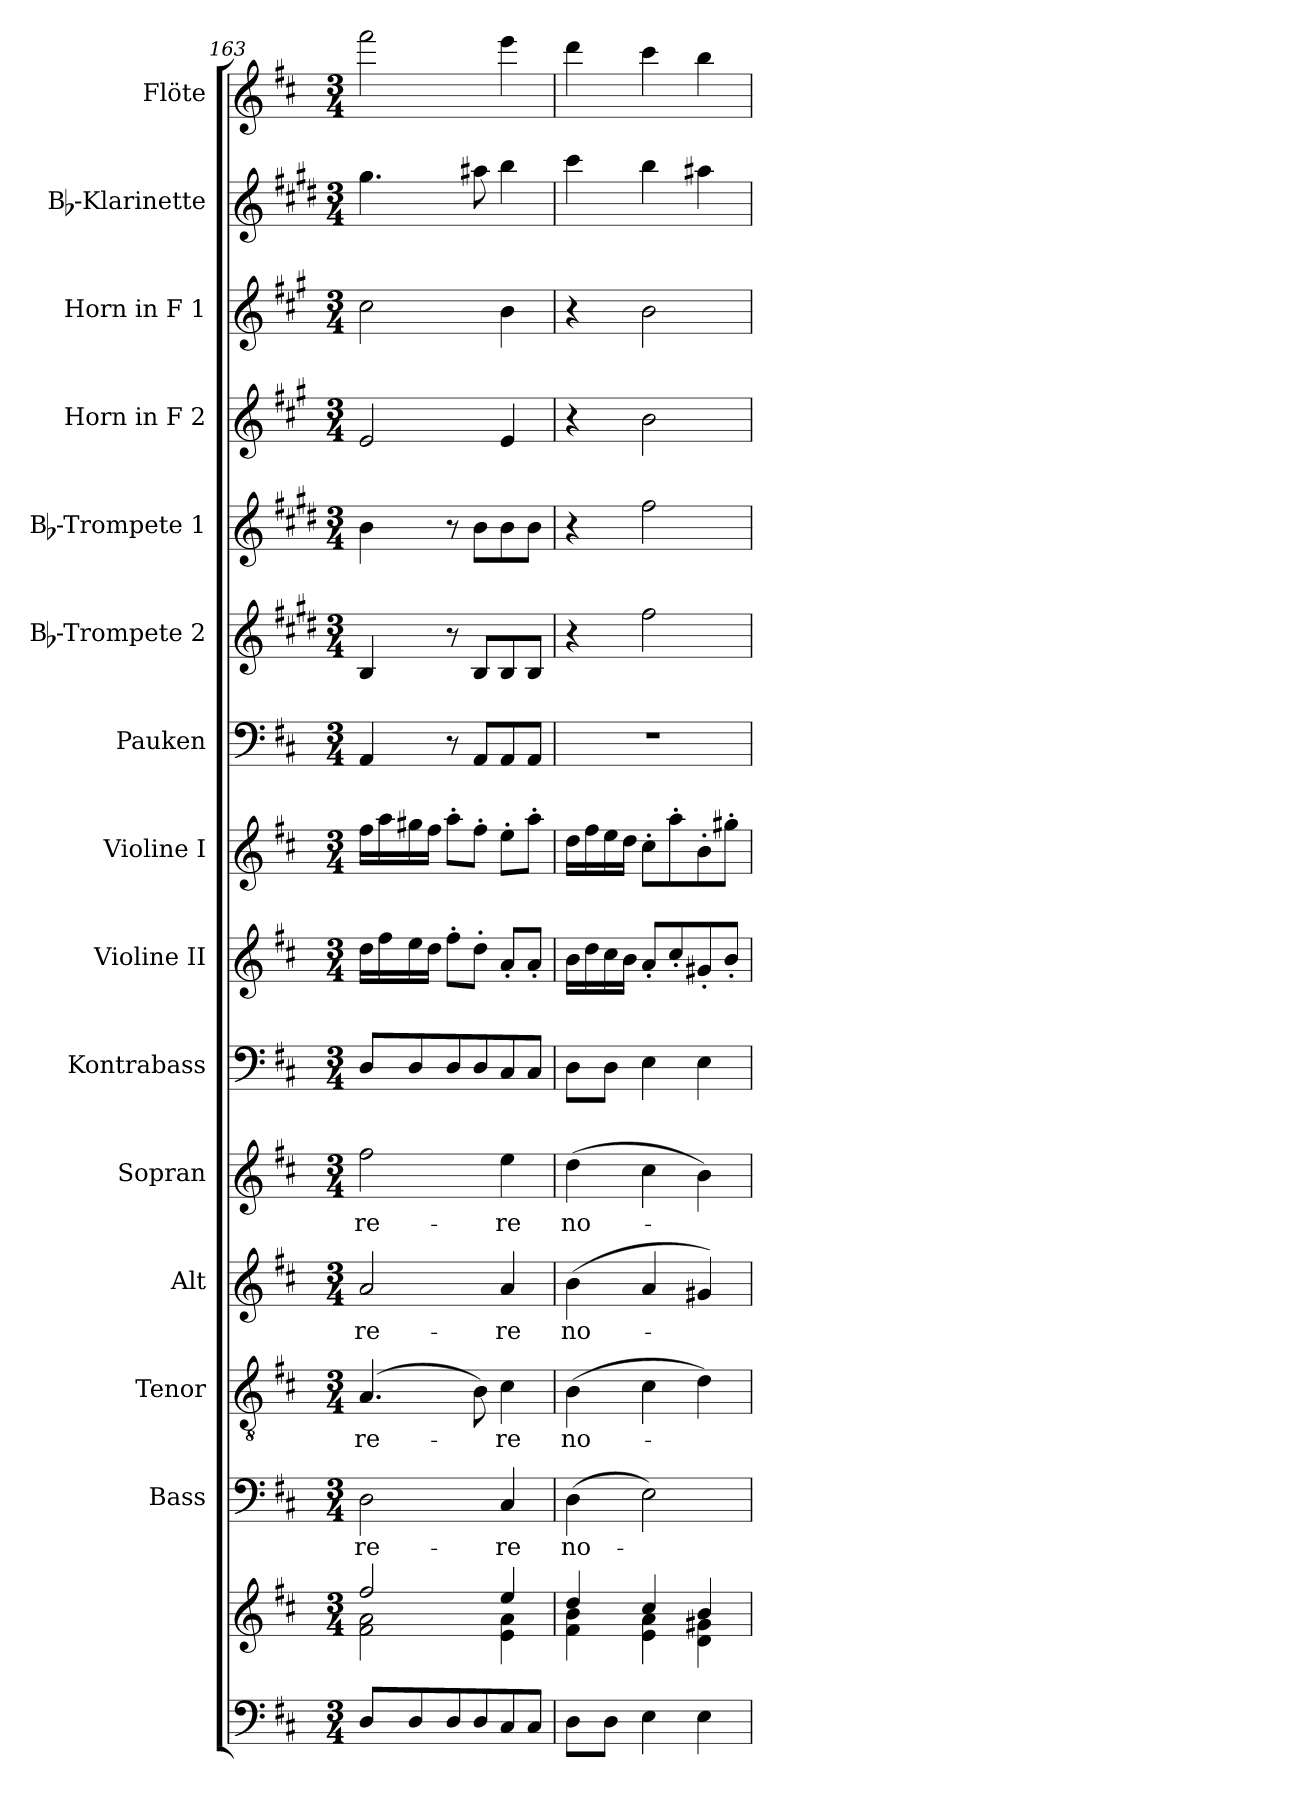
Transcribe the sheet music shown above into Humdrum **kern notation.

**kern	**kern	**kern	**text	**kern	**text	**kern	**text	**kern	**text	**kern	**kern	**kern	**kern	**kern	**kern	**kern	**kern	**kern	**kern
*part15	*part15	*part14	*part14	*part13	*part13	*part12	*part12	*part11	*part11	*part10	*part9	*part8	*part7	*part6	*part5	*part4	*part3	*part2	*part1
*staff16	*staff15	*staff14	*staff14	*staff13	*staff13	*staff12	*staff12	*staff11	*staff11	*staff10	*staff9	*staff8	*staff7	*staff6	*staff5	*staff4	*staff3	*staff2	*staff1
*	*	*I"Bass	*	*I"Tenor	*	*I"Alt	*	*I"Sopran	*	*I"Kontrabass	*I"Violine II	*I"Violine I	*I"Pauken	*I"Bb-Trompete 2	*I"Bb-Trompete 1	*I"Horn in F 2	*I"Horn in F 1	*I"Bb-Klarinette	*I"Flöte
*	*	*I'B.	*	*I'T.	*	*I'A.	*	*I'S.	*	*I'Kb.	*I'Vl. II	*I'Vl. I	*I'Pk.	*I'Bb Trp. 2	*I'Bb Trp. 1	*	*	*I'Bb Kl.	*I'Fl.
*clefF4	*clefG2	*clefF4	*	*clefGv2	*	*clefG2	*	*clefG2	*	*clefF4	*clefG2	*clefG2	*clefF4	*clefG2	*clefG2	*clefG2	*clefG2	*clefG2	*clefG2
*	*	*	*	*	*	*	*	*	*	*ITrd7c12	*	*	*	*ITrd1c2	*ITrd1c2	*ITrd4c7	*ITrd4c7	*ITrd1c2	*
*k[f#c#]	*k[f#c#]	*k[f#c#]	*	*k[f#c#]	*	*k[f#c#]	*	*k[f#c#]	*	*k[f#c#]	*k[f#c#]	*k[f#c#]	*k[f#c#]	*k[f#c#]	*k[f#c#]	*k[f#c#]	*k[f#c#]	*k[f#c#]	*k[f#c#]
*D:	*D:	*D:	*	*D:	*	*D:	*	*D:	*	*D:	*D:	*D:	*D:	*D:	*D:	*D:	*D:	*D:	*D:
*M3/4	*M3/4	*M3/4	*	*M3/4	*	*M3/4	*	*M3/4	*	*M3/4	*M3/4	*M3/4	*M3/4	*M3/4	*M3/4	*M3/4	*M3/4	*M3/4	*M3/4
=163	=163	=163	=163	=163	=163	=163	=163	=163	=163	=163	=163	=163	=163	=163	=163	=163	=163	=163	=163
*	*^	*	*	*	*	*	*	*	*	*	*	*	*	*	*	*	*	*	*
!	!	!	!	!LO:LY:b	!	!LO:LY:b	!	!LO:LY:b	!	!LO:LY:b	!	!	!	!	!	!	!	!	!	!
8D/L	2ff#/	2f#\ 2a\	2D\	-re-	(4.A/	-re-	2a/	-re-	2ff#\	-re-	8DD/L	16dd\LL	16ff#\LL	4AA/	4A/	4a\	2A/	2f#\	4.ff#\	2fff#\
.	.	.	.	.	.	.	.	.	.	.	.	16ff#\	16aa\	.	.	.	.	.	.	.
8D/	.	.	.	.	.	.	.	.	.	.	8DD/	16ee\	16gg#X\	.	.	.	.	.	.	.
.	.	.	.	.	.	.	.	.	.	.	.	16dd\JJ	16ff#\JJ	.	.	.	.	.	.	.
8D/	.	.	.	.	.	.	.	.	.	.	8DD/	8ff#'>\L	8aa'>\L	8r	8r	8r	.	.	.	.
8D/	.	.	.	.	8B\)	.	.	.	.	.	8DD/	8dd'>\J	8ff#'>\J	8AA/L	8A/L	8a\L	.	.	8gg#X\	.
!	!	!	!	!LO:LY:b	!	!LO:LY:b	!	!LO:LY:b	!	!LO:LY:b	!	!	!	!	!	!	!	!	!	!
8C#/	4ee/	4e\ 4a\	4C#/	-re	4c#\	-re	4a/	-re	4ee\	-re	8CC#/	8a'</L	8ee'>\L	8AA/	8A/	8a\	4A/	4e\	4aa\	4eee\
8C#/J	.	.	.	.	.	.	.	.	.	.	8CC#/J	8a'</J	8aa'>\J	8AA/J	8A/J	8a\J	.	.	.	.
=164	=164	=164	=164	=164	=164	=164	=164	=164	=164	=164	=164	=164	=164	=164	=164	=164	=164	=164	=164	=164
!	!	!	!	!LO:LY:b	!	!LO:LY:b	!	!LO:LY:b	!	!LO:LY:b	!	!	!	!	!	!	!	!	!	!
8D\L	4dd/	4f#\ 4b\	(>4D\	no-	(>4B\	no-	(>4b\	no-	(>4dd\	no-	8DD\L	16b\LL	16dd\LL	2.r	4r	4r	4r	4r	4bb\	4ddd\
.	.	.	.	.	.	.	.	.	.	.	.	16dd\	16ff#\	.	.	.	.	.	.	.
8D\J	.	.	.	.	.	.	.	.	.	.	8DD\J	16cc#\	16ee\	.	.	.	.	.	.	.
.	.	.	.	.	.	.	.	.	.	.	.	16b\JJ	16dd\JJ	.	.	.	.	.	.	.
4E\	4cc#/	4e\ 4a\	2E\)	.	4c#\	.	4a/	.	4cc#\	.	4EE\	8a'</L	8cc#'>\L	.	2ee\	2ee\	2e\	2e\	4aa\	4ccc#\
.	.	.	.	.	.	.	.	.	.	.	.	8cc#'</	8aa'>\	.	.	.	.	.	.	.
4E\	4b/	4d\ 4g#X\	.	.	4d\)	.	4g#X/)	.	4b\)	.	4EE\	8g#X'</	8b'>\	.	.	.	.	.	4gg#X\	4bb\
.	.	.	.	.	.	.	.	.	.	.	.	8b'</J	8gg#X'>\J	.	.	.	.	.	.	.
*	*v	*v	*	*	*	*	*	*	*	*	*	*	*	*	*	*	*	*	*	*
=	=	=	=	=	=	=	=	=	=	=	=	=	=	=	=	=	=	=	=
*-	*-	*-	*-	*-	*-	*-	*-	*-	*-	*-	*-	*-	*-	*-	*-	*-	*-	*-	*-
